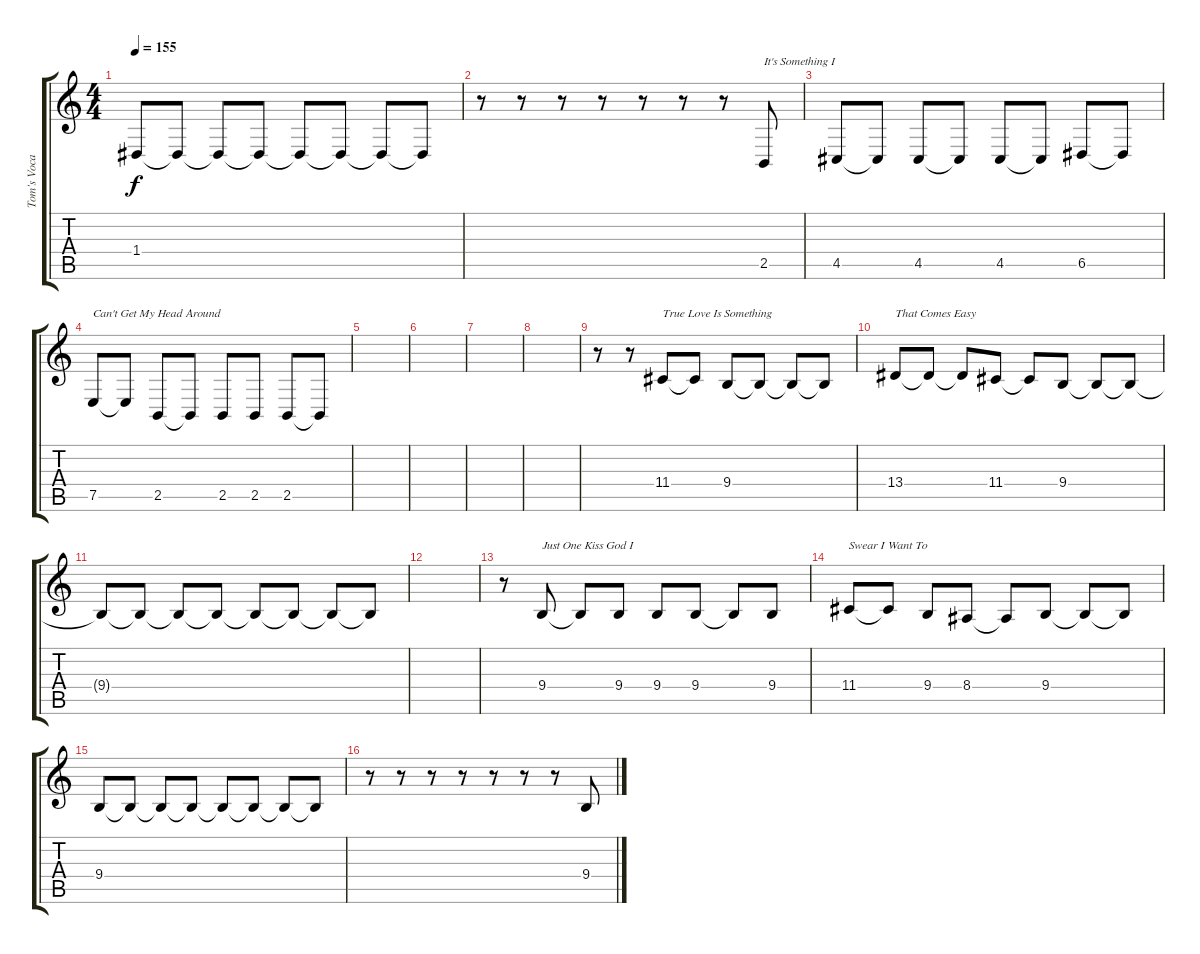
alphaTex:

\track ("Tom's Vocals" "Tom's Voca") {instrument clarinet}
\staff {score tabs}
\tuning (E4 B3 G3 D3 A2 E2) {hide}
\ts (4 4)
\tempo 155
\clef g2
\ks c
1.4{t}.8{dy f} 1.4{t}.8 1.4{t}.8 1.4{t}.8 1.4{t}.8 1.4{t}.8 1.4{t}.8 1.4{t}.8 |
r.8 r.8 r.8 r.8 r.8 r.8 r.8 2.5.8{txt "It's Something I"} |
4.5.8 4.5{t}.8 4.5.8 4.5{t}.8 4.5.8 4.5{t}.8 6.5.8 6.5{t}.8 |
7.5.8{txt "Can't Get My Head Around"} 7.5{t}.8 2.5.8 2.5{t}.8 2.5.8 2.5.8 2.5.8 2.5{t}.8 |
|
|
|
|
r.8 r.8 11.4.8{txt "True Love Is Something"} 11.4{t}.8 9.4.8 9.4{t}.8 9.4{t}.8 9.4{t}.8 |
13.4.8{txt "That Comes Easy"} 13.4{t}.8 13.4{t}.8 11.4.8 11.4{t}.8 9.4.8 9.4{t}.8 9.4{t}.8 |
9.4{t}.8 9.4{t}.8 9.4{t}.8 9.4{t}.8 9.4{t}.8 9.4{t}.8 9.4{t}.8 9.4{t}.8 |
|
r.8 9.4.8{txt "Just One Kiss God I"} 9.4{t}.8 9.4.8 9.4.8 9.4.8 9.4{t}.8 9.4.8 |
11.4.8{txt "Swear I Want To"} 11.4{t}.8 9.4.8 8.4.8 8.4{t}.8 9.4.8 9.4{t}.8 9.4{t}.8 |
9.4.8 9.4{t}.8 9.4{t}.8 9.4{t}.8 9.4{t}.8 9.4{t}.8 9.4{t}.8 9.4{t}.8 |
r.8 r.8 r.8 r.8 r.8 r.8 r.8 9.4.8
